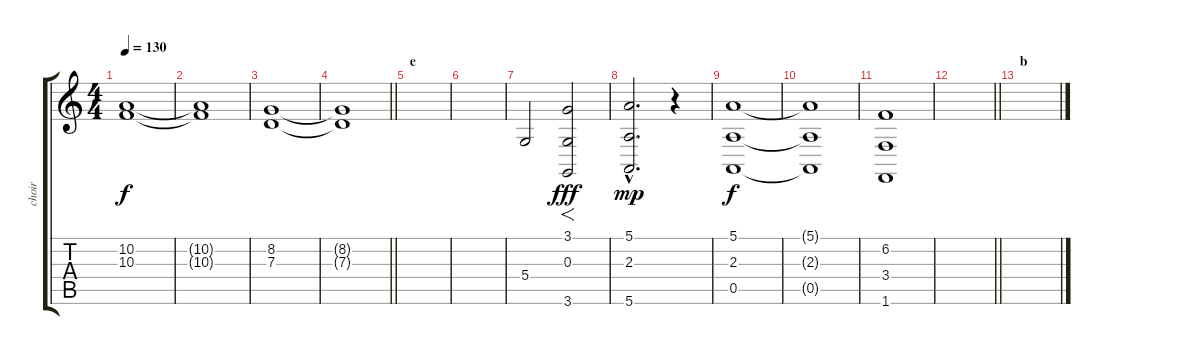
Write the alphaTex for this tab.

\track ("choir" "choir") {instrument choiraahs}
\staff {score tabs}
\tuning (E4 B3 G3 D3 A2 E2) {hide}
\ts (4 4)
\tempo 130
\clef g2
\ks c
(10.2 10.3).1{dy f} |
(10.2{t} 10.3{t}).1 |
(8.2 7.3).1 |
\barLineRight lightlight
(8.2{t} 7.3{t}).1 |
\section ("" "e")
|
|
5.4.2 (3.1 0.3 3.6).2{f dy fff} |
(5.1{hac} 2.3{hac} 5.6{hac}).2{d dy mp} r.4 |
(5.1 2.3 0.5).1{dy f} |
(5.1{t} 2.3{t} 0.5{t}).1 |
(6.2 3.4 1.6).1 |
\barLineRight lightlight
|
\section ("" "b")
